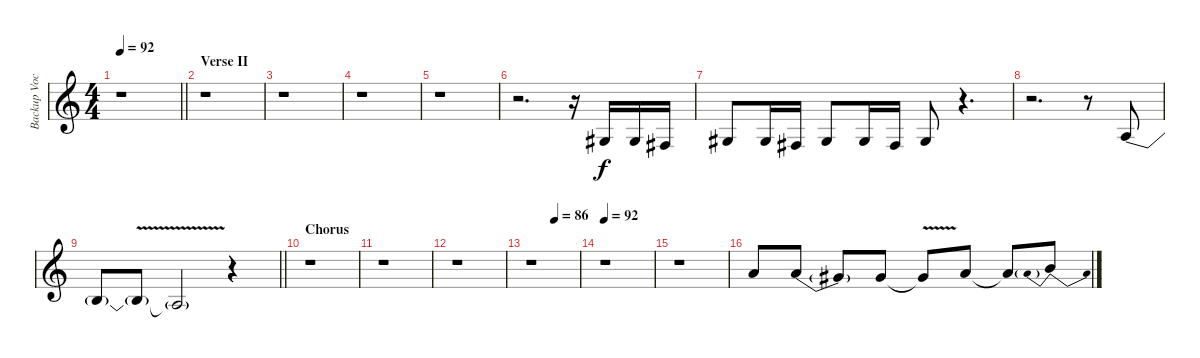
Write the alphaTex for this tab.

\track ("Backup Vocals" "Backup Voc") {instrument lead6voice}
\staff {score}
\tuning (Db4 Ab3 E3 B2 Gb2 B1) {hide}
\ts (4 4)
\tempo 92
\clef g2
\barLineRight lightlight
\ks c
r.1{dy f} |
\section ("" "Verse II")
r.1 |
r.1 |
r.1 |
r.1 |
r.2{d} r.16 9.4.16 9.4.16 7.4.16 |
9.4.8 9.4.16 7.4.16 9.4.8 9.4.16 7.4.16 9.4.8 r.4{d} |
r.2{d} r.8 10.4{be (custom 0 0 10 0 20 4 60 4)}.8 |
\barLineRight lightlight
10.4{t}.8 10.4{v t}.8 10.4{t}.2 r.4 |
\section ("" "Chorus")
r.1 |
r.1 |
r.1 |
\tempo (86 0.5)
r.1 |
\tempo 92
r.1 |
r.1 |
8.1.8 12.2{be (custom 0 2 25 2 35 0 60 0)}.8 12.2{t}.8 12.2.8 12.2{v t}.8 8.1.8 8.1{t}.8 8.1{be (prebendrelease 0 4 60 0)}.8
